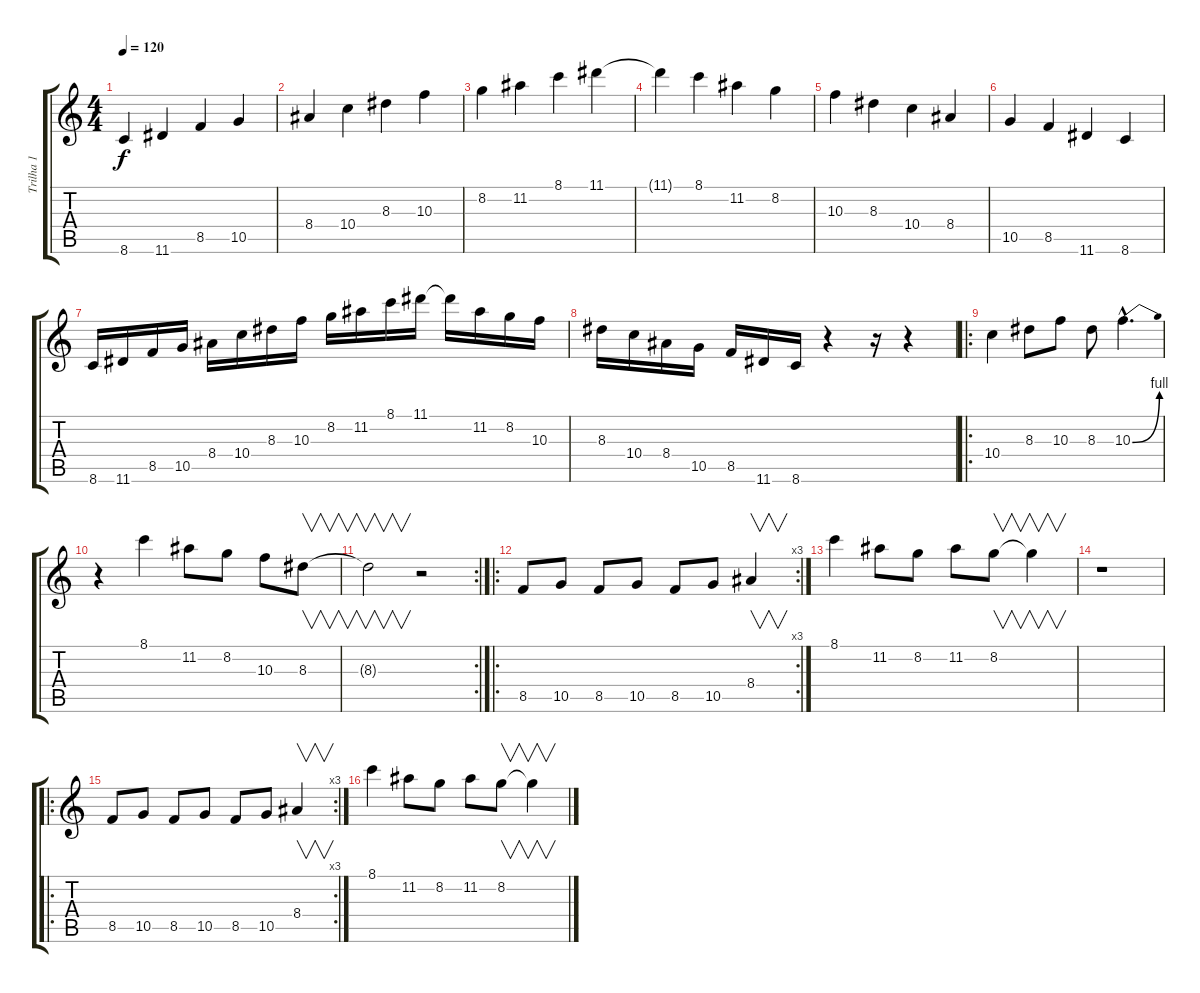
\track ("Trilha 1" "Trilha 1") {instrument electricguitarjazz}
\staff {score tabs}
\tuning (E4 B3 G3 D3 A2 E2) {hide}
\ts (4 4)
\tempo 120
\clef g2
\ks c
8.6.4{dy f instrument electricguitarjazz} 11.6.4 8.5.4 10.5.4 |
8.4.4 10.4.4 8.3.4 10.3.4 |
8.2.4 11.2.4 8.1.4 11.1.4 |
11.1{t}.4 8.1.4 11.2.4 8.2.4 |
10.3.4 8.3.4 10.4.4 8.4.4 |
10.5.4 8.5.4 11.6.4 8.6.4 |
8.6.16 11.6.16 8.5.16 10.5.16 8.4.16 10.4.16 8.3.16 10.3.16 8.2.16 11.2.16 8.1.16 11.1.16 11.1{t}.16 11.2.16 8.2.16 10.3.16 |
8.3.16 10.4.16 8.4.16 10.5.16 8.5.16 11.6.16 8.6.16 r.4 r.16 r.4 |
\ro
10.4.4 8.3.8 10.3.8 8.3.8 10.3{be (bend 0 0 60 4) hac}.4{d} |
r.4 8.1.4 11.2.8 8.2.8 10.3.8 8.3.8{v} |
\rc 2
8.3{t}.2{v} r.2 |
\ro
\rc 3
8.5.8 10.5.8 8.5.8 10.5.8 8.5.8 10.5.8 8.4.4{v} |
8.1.4 11.2.8 8.2.8 11.2.8 8.2.8{v} 8.2{t}.4{v} |
r.1 |
\ro
\rc 3
8.5.8 10.5.8 8.5.8 10.5.8 8.5.8 10.5.8 8.4.4{v} |
8.1.4 11.2.8 8.2.8 11.2.8 8.2.8{v} 8.2{t}.4{v}
